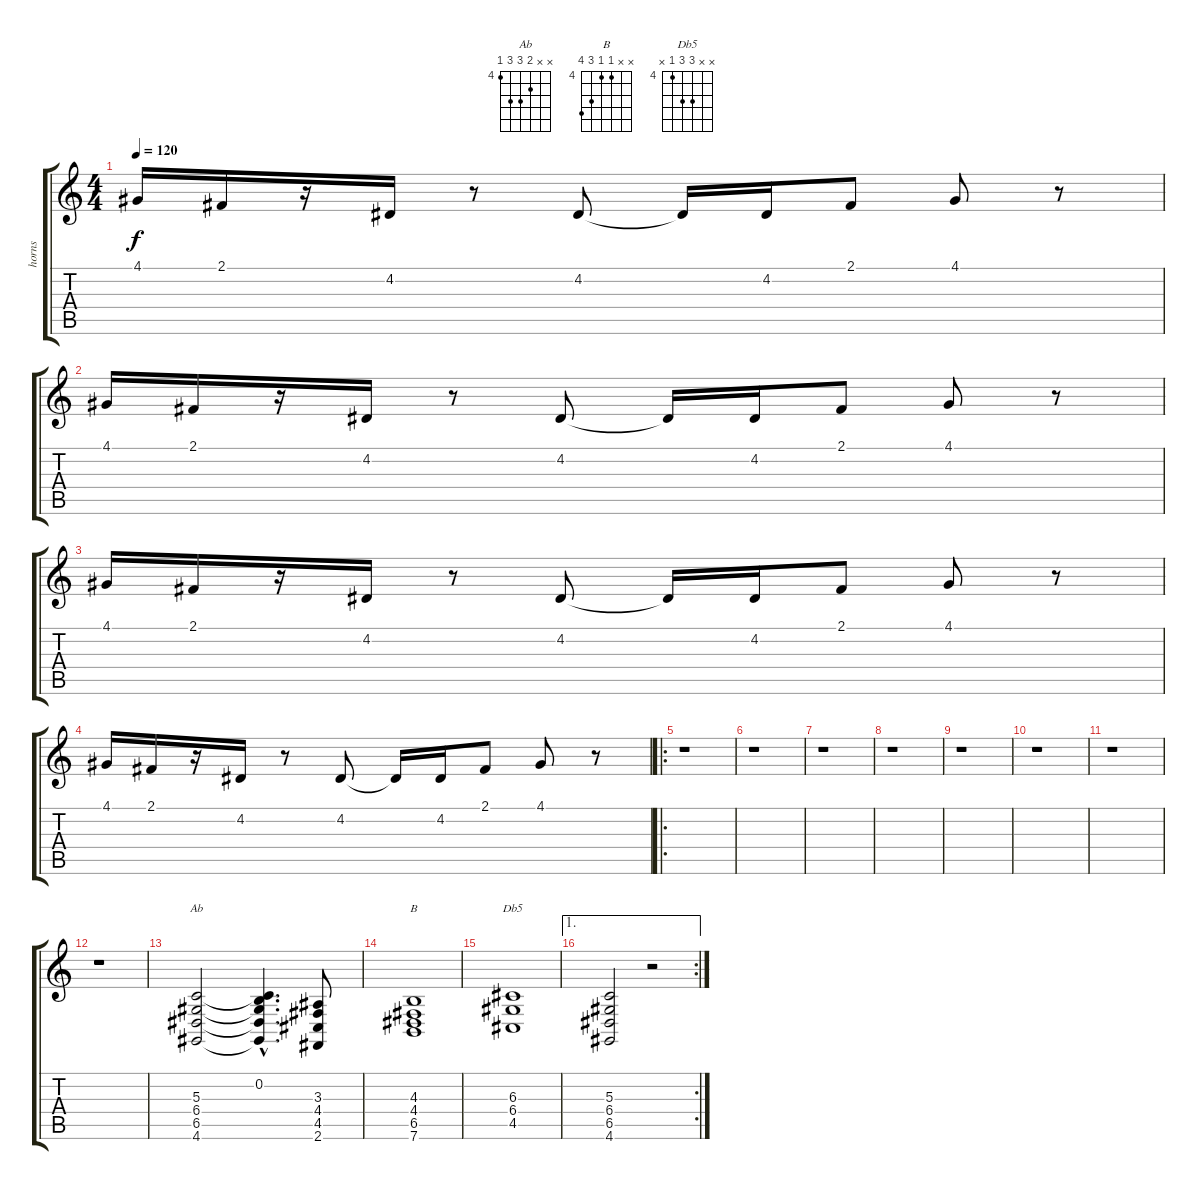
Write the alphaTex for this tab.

\track ("horns" "horns") {instrument brasssection}
\staff {score tabs}
\tuning (E4 B3 G3 D3 A2 E2) {hide}
\chord ("Ab" x x 5 6 6 4) {firstfret 4}
\chord ("B" x x 4 4 6 7) {firstfret 4}
\chord ("Db5" x x 6 6 4 x) {firstfret 4}
\ts (4 4)
\tempo 120
\clef g2
\ks c
4.1.16{dy f instrument brasssection} 2.1.16 r.16 4.2.16 r.8 4.2.8 4.2{t}.16 4.2.16 2.1.8 4.1.8 r.8 |
4.1.16 2.1.16 r.16 4.2.16 r.8 4.2.8 4.2{t}.16 4.2.16 2.1.8 4.1.8 r.8 |
4.1.16 2.1.16 r.16 4.2.16 r.8 4.2.8 4.2{t}.16 4.2.16 2.1.8 4.1.8 r.8 |
4.1.16 2.1.16 r.16 4.2.16 r.8 4.2.8 4.2{t}.16 4.2.16 2.1.8 4.1.8 r.8 |
\ro
r.1 |
r.1 |
r.1 |
r.1 |
r.1 |
r.1 |
r.1 |
r.1 |
(5.3 6.4 6.5 4.6).2{ch "Ab"} (0.2{hac} 5.3{hac t} 6.4{hac t} 6.5{hac t} 4.6{hac t}).4{d} (3.3 4.4 4.5 2.6).8 |
(4.3 4.4 6.5 7.6).1{ch "B"} |
(6.3 6.4 4.5).1{ch "Db5"} |
\ae 1
\rc 2
(5.3 6.4 6.5 4.6).2 r.2
